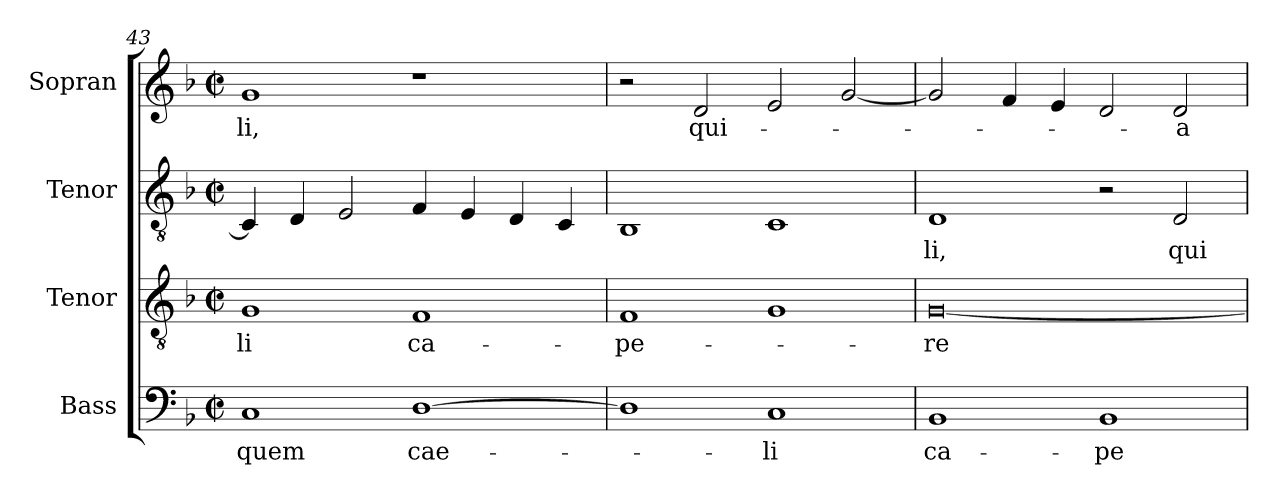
**kern	**text	**kern	**text	**kern	**text	**kern	**text
*part4	*part4	*part3	*part3	*part2	*part2	*part1	*part1
*staff4	*staff4	*staff3	*staff3	*staff2	*staff2	*staff1	*staff1
*I"Bass	*	*I"Tenor	*	*I"Tenor	*	*I"Sopran	*
*	*	*I'Tenor	*	*	*	*	*
*clefF4	*	*clefGv2	*	*clefGv2	*	*clefG2	*
*	*	*ITrd7c12	*	*ITrd7c12	*	*	*
*k[b-]	*	*k[b-]	*	*k[b-]	*	*k[b-]	*
*F:	*	*F:	*	*F:	*	*F:	*
*M2/2	*	*M2/2	*	*M2/2	*	*M2/2	*
*met(c|)	*	*met(c|)	*	*met(c|)	*	*met(c|)	*
=43	=43	=43	=43	=43	=43	=43	=43
!	!LO:LY:b:color=#000000	!	!	!	!	!	!
!	!	!	!LO:LY:b:color=#000000	!	!	!	!
!	!	!	!	!	!	!	!LO:LY:b:color=#000000
1Ci	quem	1GGi	-li	4CCi/]	.	1gi	-li,
.	.	.	.	4DDi/	.	.	.
.	.	.	.	2EEi/	.	.	.
!	!LO:LY:b:color=#000000	!	!	!	!	!	!
!	!	!	!LO:LY:b:color=#000000	!	!	!	!
[>1Di	cae-	1FFi	ca-	4FFi/	.	1r	.
.	.	.	.	4EEi/	.	.	.
.	.	.	.	4DDi/	.	.	.
.	.	.	.	4CCi/	.	.	.
=44	=44	=44	=44	=44	=44	=44	=44
!	!	!	!LO:LY:b:color=#000000	!	!	!	!
1Di]	.	1FFi	-pe-	1BBB-i	.	2r	.
!	!	!	!	!	!	!	!LO:LY:b:color=#000000
.	.	.	.	.	.	2di/	qui-
!	!LO:LY:b:color=#000000	!	!	!	!	!	!
1Ci	-li	1GGi	.	1CCi	.	2ei/	.
.	.	.	.	.	.	[<2gi/	.
=45	=45	=45	=45	=45	=45	=45	=45
!	!LO:LY:b:color=#000000	!	!	!	!	!	!
!	!	!	!LO:LY:b:color=#000000	!	!	!	!
!	!	!	!	!	!LO:LY:b:color=#000000	!	!
1BB-i	ca-	[<0GGi	-re	1DDi	-li,	2gi/]	.
.	.	.	.	.	.	4fi/	.
.	.	.	.	.	.	4ei/	.
!	!LO:LY:b:color=#000000	!	!	!	!	!	!
1BB-i	-pe-	.	.	2r	.	2di/	.
!	!	!	!	!	!LO:LY:b:color=#000000	!	!
!	!	!	!	!	!	!	!LO:LY:b:color=#000000
.	.	.	.	2DDi/	qui-	2di/	-a
=	=	=	=	=	=	=	=
*-	*-	*-	*-	*-	*-	*-	*-
